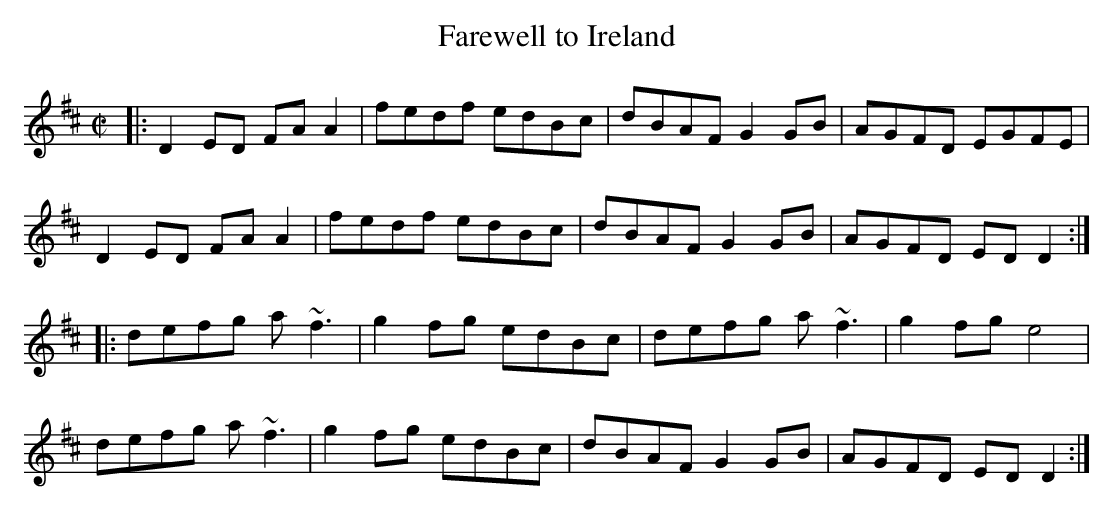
X:1
T:Farewell to Ireland
M:C|
K:D
|: D2ED FAA2 | fedf edBc | dBAF G2GB | AGFD EGFE |
D2ED FAA2 | fedf edBc | dBAF G2GB | AGFD EDD2 :|
|: defg a~f3 | g2fg edBc | defg a~f3 | g2fg e4 |
defg a~f3 | g2fg edBc | dBAF G2GB | AGFD EDD2 :|
